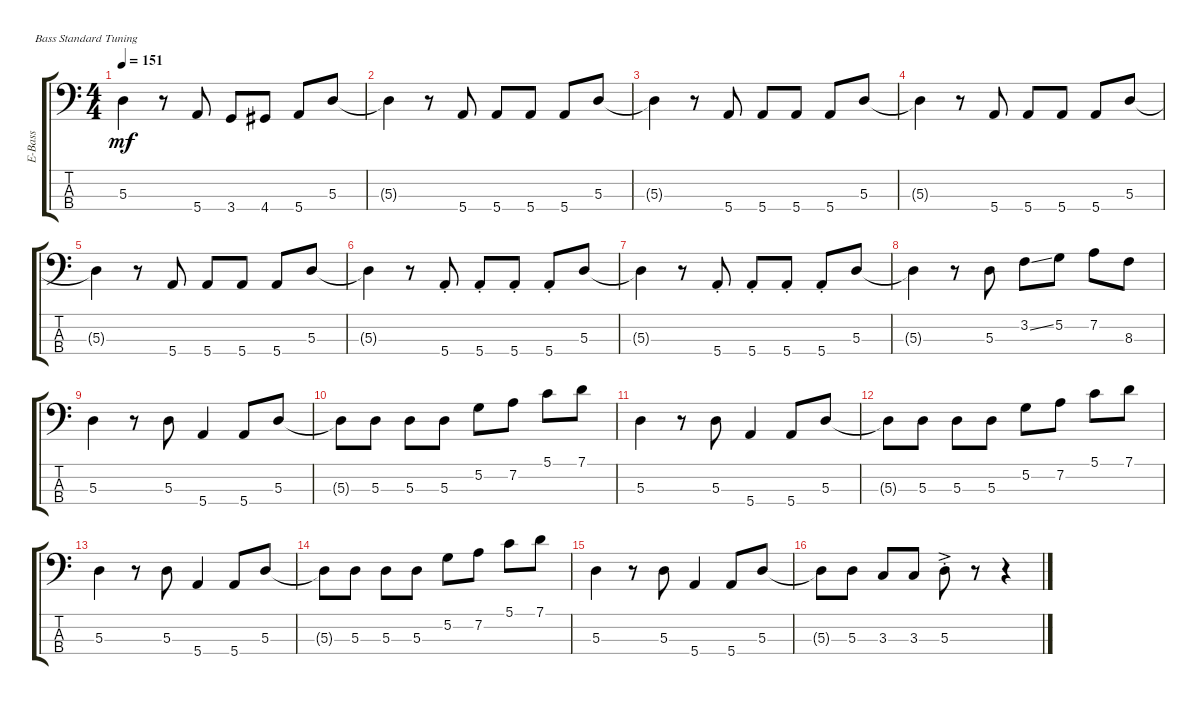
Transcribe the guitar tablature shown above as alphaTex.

\bracketExtendMode groupsimilarinstruments
\track ("Electric Bass" "E-Bass") {instrument electricbassfinger}
\staff {score tabs}
\tuning (G2 D2 A1 E1)
\ts (4 4)
\tempo 151
\clef f4
\ks aminor
5.3.4{dy mf} r.8 5.4.8 3.4.8 4.4{acc #}.8 5.4.8 5.3.8 |
5.3{t}.4 r.8 5.4.8 5.4.8 5.4.8 5.4.8 5.3.8 |
5.3{t}.4 r.8 5.4.8 5.4.8 5.4.8 5.4.8 5.3.8 |
5.3{t}.4 r.8 5.4.8 5.4.8 5.4.8 5.4.8 5.3.8 |
5.3{t}.4 r.8 5.4.8 5.4.8 5.4.8 5.4.8 5.3.8 |
5.3{t}.4 r.8 5.4{st}.8 5.4{st}.8 5.4{st}.8 5.4{st}.8 5.3.8 |
5.3{t}.4 r.8 5.4{st}.8 5.4{st}.8 5.4{st}.8 5.4{st}.8 5.3.8 |
5.3{t}.4 r.8 5.3.8 3.2{ss}.8 5.2.8 7.2.8 8.3.8 |
5.3.4 r.8 5.3.8 5.4.4 5.4.8 5.3.8 |
5.3{t}.8 5.3.8 5.3.8 5.3.8 5.2.8 7.2.8 5.1.8 7.1.8 |
5.3.4 r.8 5.3.8 5.4.4 5.4.8 5.3.8 |
5.3{t}.8 5.3.8 5.3.8 5.3.8 5.2.8 7.2.8 5.1.8 7.1.8 |
5.3.4 r.8 5.3.8 5.4.4 5.4.8 5.3.8 |
5.3{t}.8 5.3.8 5.3.8 5.3.8 5.2.8 7.2.8 5.1.8 7.1.8 |
5.3.4 r.8 5.3.8 5.4.4 5.4.8 5.3.8 |
5.3{t}.8 5.3.8 3.3.8 3.3.8 5.3{ac st}.8 r.8 r.4
